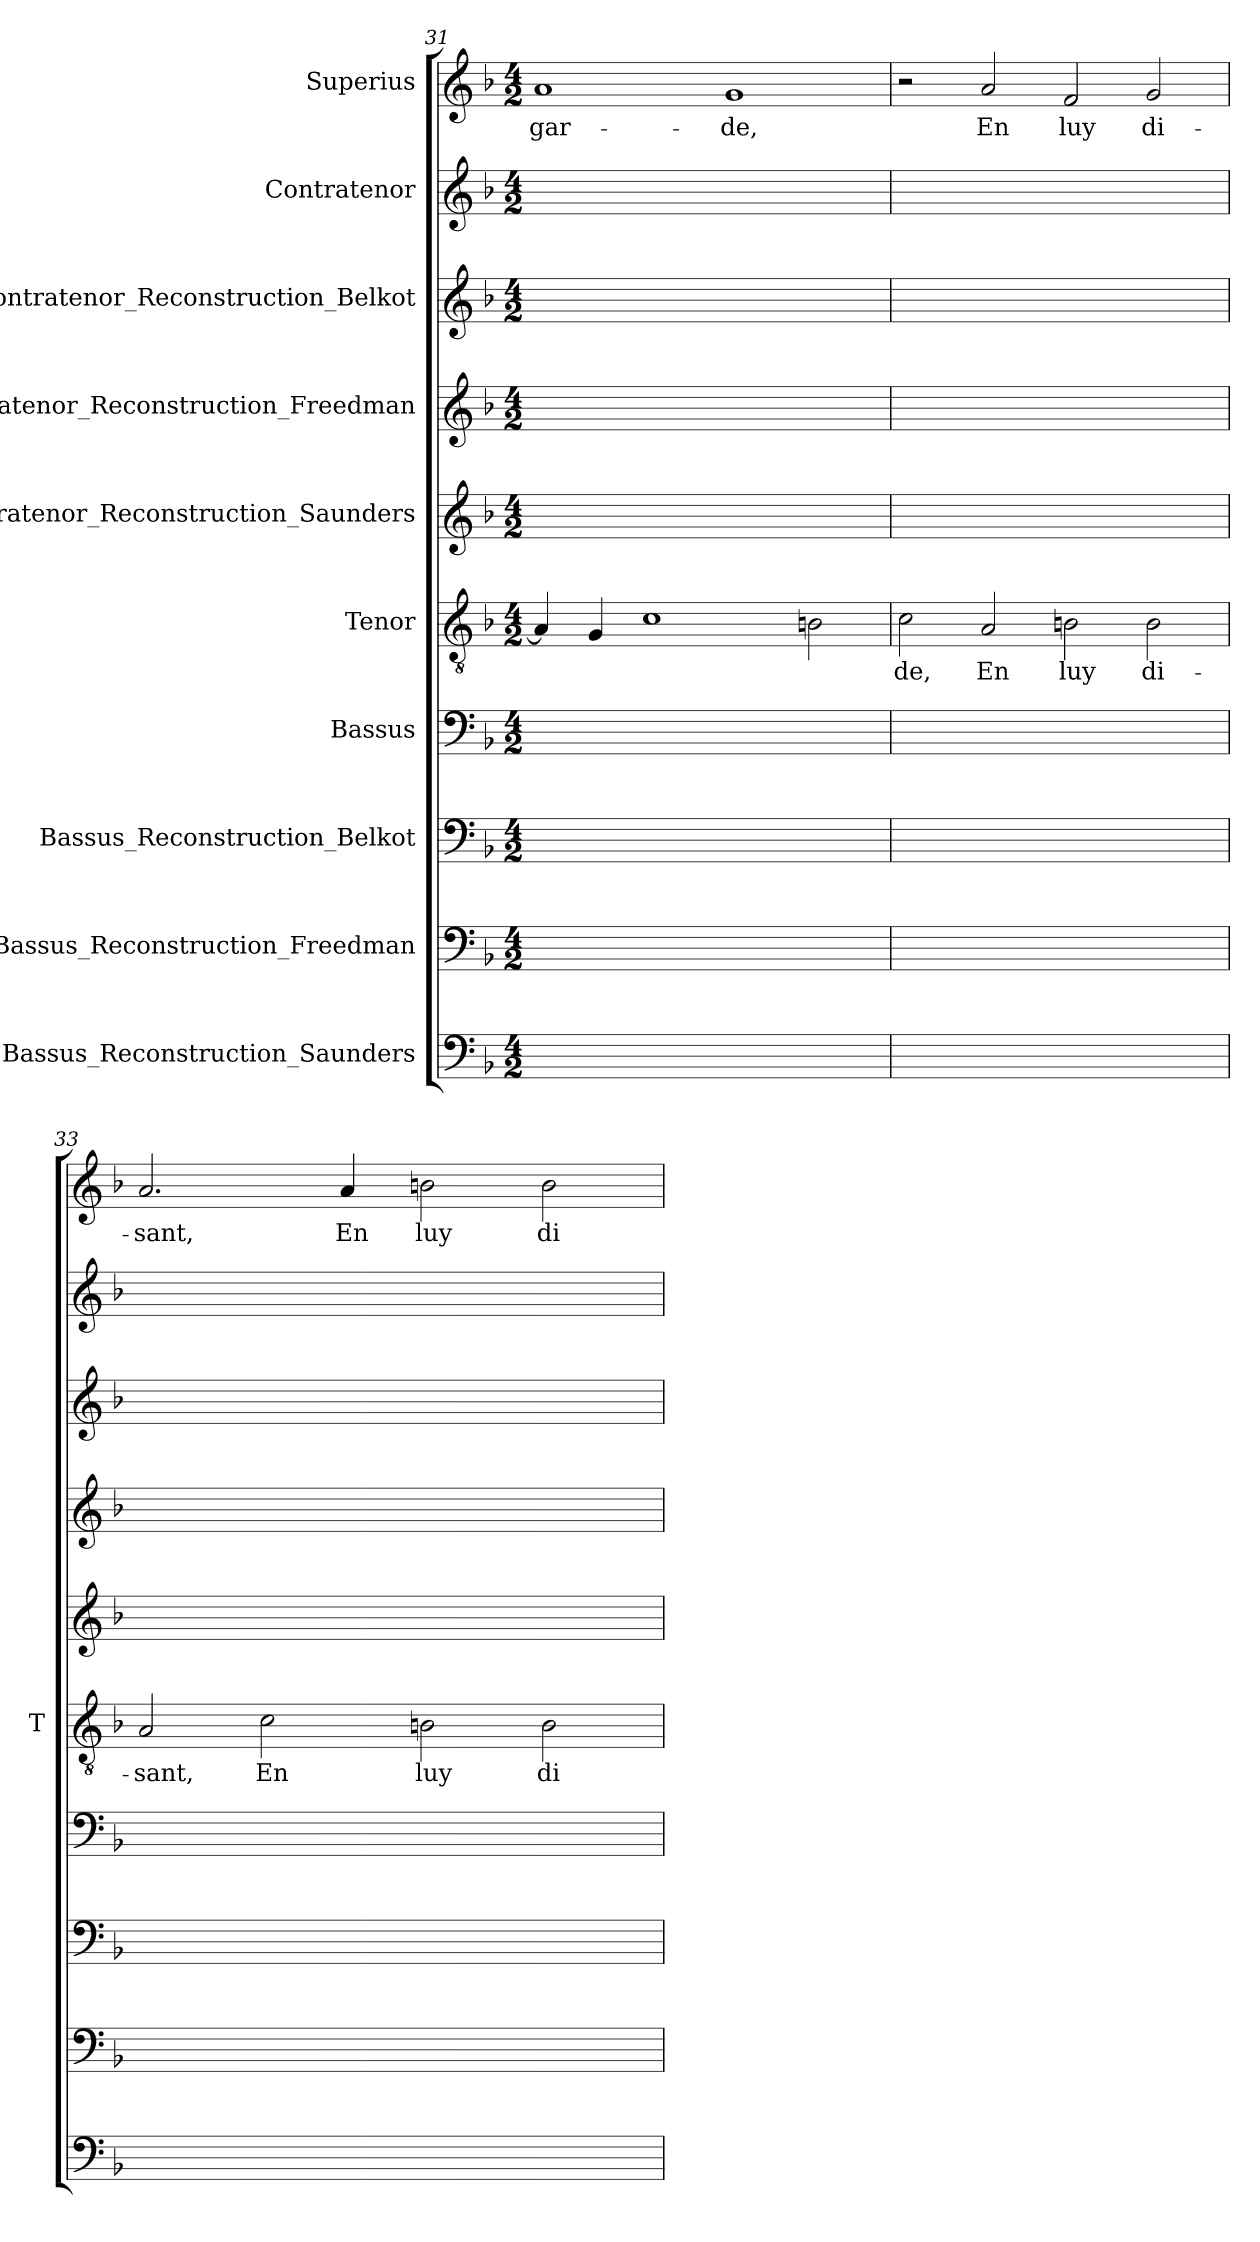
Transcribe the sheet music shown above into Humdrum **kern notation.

**kern	**kern	**kern	**kern	**kern	**text	**kern	**kern	**kern	**kern	**kern	**text
*part10	*part9	*part8	*part7	*part6	*part6	*part5	*part4	*part3	*part2	*part1	*part1
*staff10	*staff9	*staff8	*staff7	*staff6	*staff6	*staff5	*staff4	*staff3	*staff2	*staff1	*staff1
*I"Bassus_Reconstruction_Saunders	*I"Bassus_Reconstruction_Freedman	*I"Bassus_Reconstruction_Belkot	*I"Bassus	*I"Tenor	*	*I"Contratenor_Reconstruction_Saunders	*I"Contratenor_Reconstruction_Freedman	*I"Contratenor_Reconstruction_Belkot	*I"Contratenor	*I"Superius	*
*	*	*	*	*I'T	*	*	*	*	*	*	*
*clefF4	*clefF4	*clefF4	*clefF4	*clefGv2	*	*clefG2	*clefG2	*clefG2	*clefG2	*clefG2	*
*k[b-]	*k[b-]	*k[b-]	*k[b-]	*k[b-]	*	*k[b-]	*k[b-]	*k[b-]	*k[b-]	*k[b-]	*
*M4/2	*M4/2	*M4/2	*M4/2	*M4/2	*	*M4/2	*M4/2	*M4/2	*M4/2	*M4/2	*
=31	=31	=31	=31	=31	=31	=31	=31	=31	=31	=31	=31
0ryy	0ryy	0ryy	0ryy	4A]	.	0ryy	0ryy	0ryy	0ryy	1a	gar-
.	.	.	.	4G	.	.	.	.	.	.	.
.	.	.	.	1c	.	.	.	.	.	.	.
.	.	.	.	.	.	.	.	.	.	1g	-de,
.	.	.	.	2Bn	.	.	.	.	.	.	.
=32	=32	=32	=32	=32	=32	=32	=32	=32	=32	=32	=32
0ryy	0ryy	0ryy	0ryy	2c	-de,	0ryy	0ryy	0ryy	0ryy	2r	.
.	.	.	.	2A	-En	.	.	.	.	2a	-En
.	.	.	.	2B	-luy	.	.	.	.	2f	-luy
.	.	.	.	2B	di-	.	.	.	.	2g	di-
=33	=33	=33	=33	=33	=33	=33	=33	=33	=33	=33	=33
0ryy	0ryy	0ryy	0ryy	2A	-sant,	0ryy	0ryy	0ryy	0ryy	2.a	-sant,
.	.	.	.	2c	-En	.	.	.	.	.	.
.	.	.	.	.	.	.	.	.	.	4a	-En
.	.	.	.	2B	-luy	.	.	.	.	2bn	-luy
.	.	.	.	2B	di-	.	.	.	.	2b	di-
=	=	=	=	=	=	=	=	=	=	=	=
*-	*-	*-	*-	*-	*-	*-	*-	*-	*-	*-	*-
